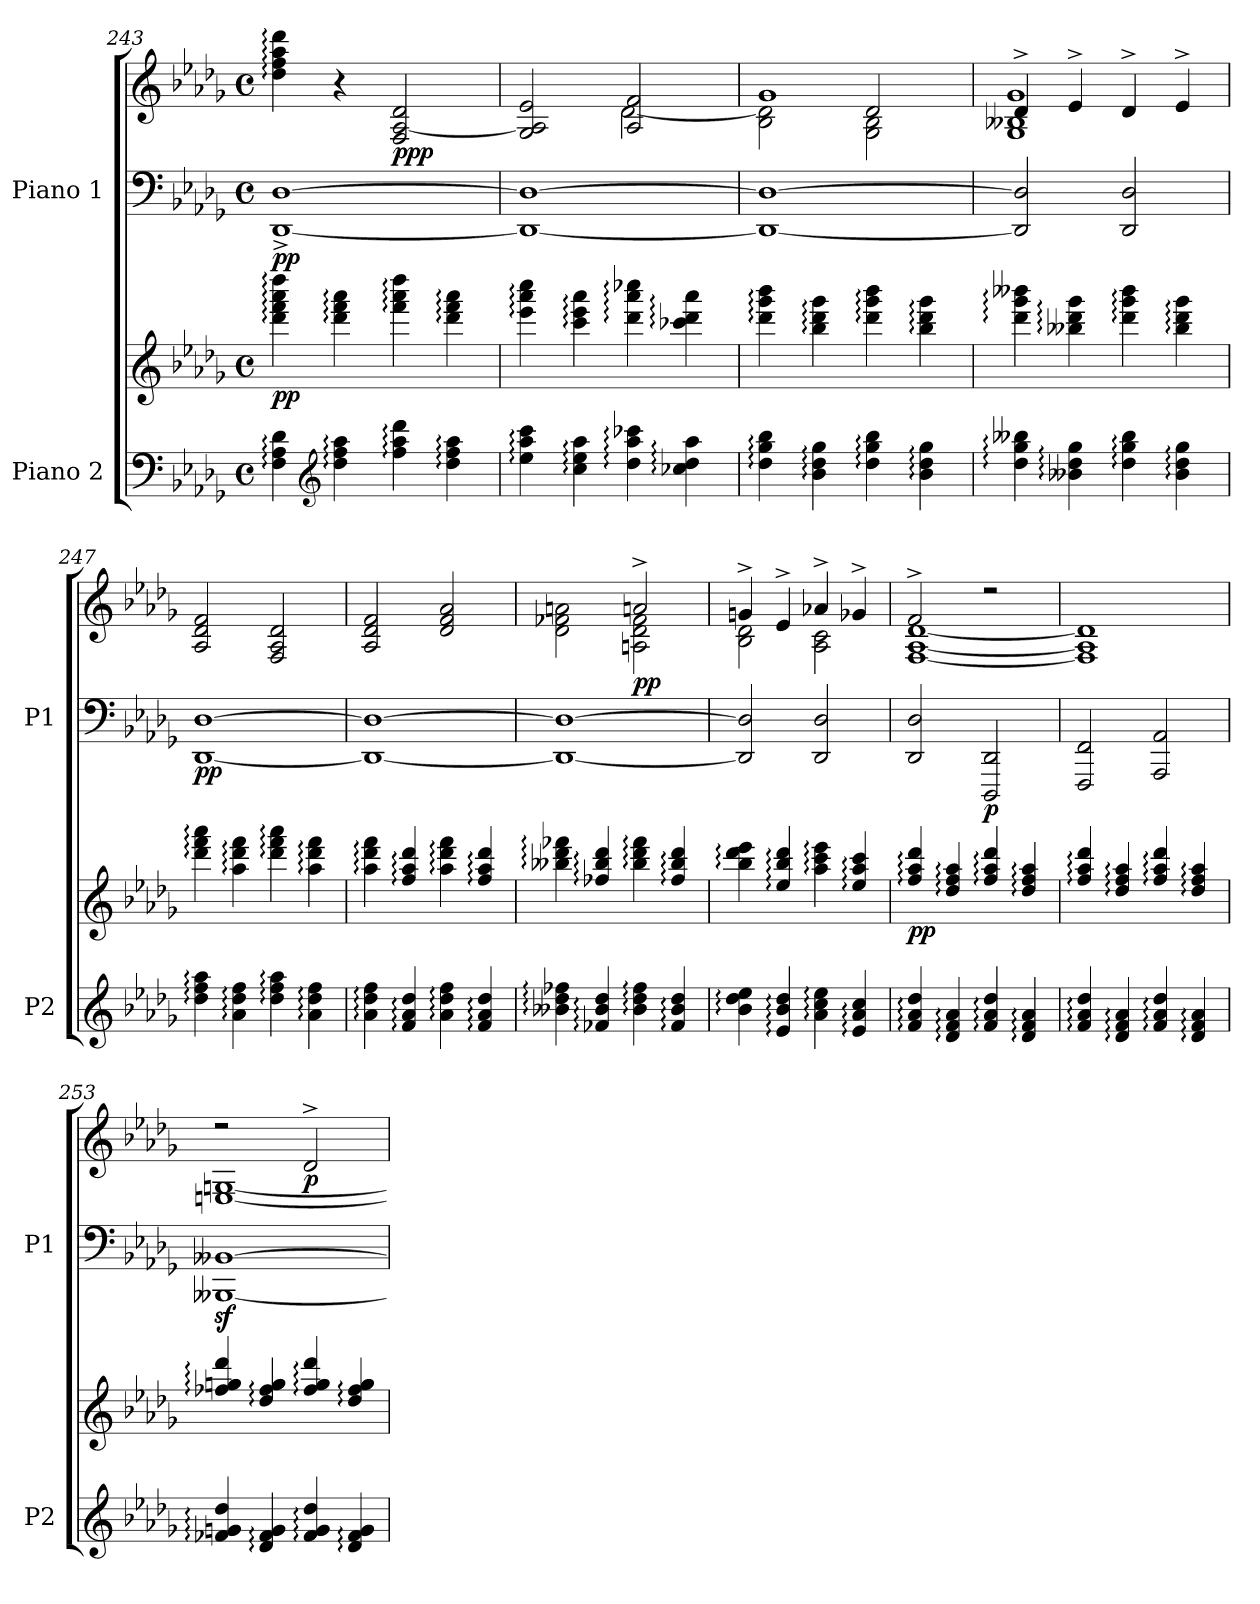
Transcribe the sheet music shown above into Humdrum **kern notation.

**kern	**kern	**dynam	**kern	**kern	**dynam
*part2	*part2	*part2	*part1	*part1	*part1
*staff4	*staff3	*staff3/4	*staff2	*staff1	*staff1/2
*I"Piano 2	*	*	*I"Piano 1	*	*
*I'P2	*	*	*I'P1	*	*
*clefF4	*clefG2	*	*clefF4	*clefG2	*
*k[b-e-a-d-g-]	*k[b-e-a-d-g-]	*	*k[b-e-a-d-g-]	*k[b-e-a-d-g-]	*
*M4/4	*M4/4	*	*M4/4	*M4/4	*
*met(c)	*met(c)	*	*met(c)	*met(c)	*
=243	=243	=243	=243	=243	=243
!	!	!LO:DY:b	!	!	!LO:DY:b=2
4F\: 4A-\: 4d-\:	4ddd-\: 4fff\: 4aaa-\: 4dddd-\:	pp	[1DD-^ [1D-^	4dd-\: 4ff\: 4aa-\: 4ddd-\:	pp
*clefG2	*	*	*	*	*
4dd-\: 4ff\: 4aa-\:	4ddd-\: 4fff\: 4aaa-\:	.	.	4r	.
!	!	!	!	!	!LO:DY:b
4ff\: 4aa-\: 4ddd-\:	4fff\: 4aaa-\: 4dddd-\:	.	.	2F/ [2A-/ 2d-/	ppp
4dd-\: 4ff\: 4aa-\:	4ddd-\: 4fff\: 4aaa-\:	.	.	.	.
=244	=244	=244	=244	=244	=244
*	*	*	*	*^	*
4ee-\: 4aa-\: 4ccc\:	4eee-\: 4aaa-\: 4cccc\:	.	1DD-_ 1D-_	2G-/ 2A-/] 2e-/	2rAyy	.
4cc\: 4ee-\: 4aa-\:	4ccc\: 4eee-\: 4aaa-\:	.	.	.	.	.
4dd-\: 4aa-\: 4ccc-X\:	4ddd-\: 4aaa-\: 4cccc-X\:	.	.	2A-/ 2f/	[2d-\	.
4cc-X\: 4dd-\: 4aa-\:	4ccc-X\: 4ddd-\: 4aaa-\:	.	.	.	.	.
=245	=245	=245	=245	=245	=245	=245
*	*	*	*	*	*^	*
4dd-\: 4gg-\: 4bb-\:	4ddd-\: 4ggg-\: 4bbb-\:	.	1DD-_ 1D-_	1g-	2B-\ 2d-\]	2ryy	.
4b-\: 4dd-\: 4gg-\:	4bb-\: 4ddd-\: 4ggg-\:	.	.	.	.	.	.
4dd-\: 4gg-\: 4bb-\:	4ddd-\: 4ggg-\: 4bbb-\:	.	.	.	2G-\ 2B-\	2d-/	.
4b-\: 4dd-\: 4gg-\:	4bb-\: 4ddd-\: 4ggg-\:	.	.	.	.	.	.
*	*	*	*	*	*v	*v	*
!!LO:PB:g=z
=246	=246	=246	=246	=246	=246	=246
4dd-\: 4gg-\: 4bb--X\:	4ddd-\: 4ggg-\: 4bbb--X\:	.	2DD-/] 2D-/]	4d-^/	1G- 1B--X 1g-	.
4b--X\: 4dd-\: 4gg-\:	4bb--X\: 4ddd-\: 4ggg-\:	.	.	4e-^/	.	.
4dd-\: 4gg-\: 4bb--\:	4ddd-\: 4ggg-\: 4bbb--\:	.	2DD-/ 2D-/	4d-^/	.	.
4b--\: 4dd-\: 4gg-\:	4bb--\: 4ddd-\: 4ggg-\:	.	.	4e-^/	.	.
*	*	*	*	*v	*v	*
=247	=247	=247	=247	=247	=247
!	!	!	!	!	!LO:DY:b=2
4dd-\: 4ff\: 4aa-\:	4ddd-\: 4fff\: 4aaa-\:	.	[1DD- [1D-	2A-/ 2d-/ 2f/	pp
4a-\: 4dd-\: 4ff\:	4aa-\: 4ddd-\: 4fff\:	.	.	.	.
4dd-\: 4ff\: 4aa-\:	4ddd-\: 4fff\: 4aaa-\:	.	.	2F/ 2A-/ 2d-/	.
4a-\: 4dd-\: 4ff\:	4aa-\: 4ddd-\: 4fff\:	.	.	.	.
=248	=248	=248	=248	=248	=248
4a-\: 4dd-\: 4ff\:	4aa-\: 4ddd-\: 4fff\:	.	1DD-_ 1D-_	2A-/ 2d-/ 2f/	.
4f/: 4a-/: 4dd-/:	4ff/: 4aa-/: 4ddd-/:	.	.	.	.
4a-\: 4dd-\: 4ff\:	4aa-\: 4ddd-\: 4fff\:	.	.	2d-/ 2f/ 2a-/	.
4f/: 4a-/: 4dd-/:	4ff/: 4aa-/: 4ddd-/:	.	.	.	.
=249	=249	=249	=249	=249	=249
*	*	*	*	*^	*
4b--X\: 4dd-\: 4ff-X\:	4bb--X\: 4ddd-\: 4fff-X\:	.	1DD-_ 1D-_	2ryy	2d-\ 2f-X\ 2an\	.
4f-X/: 4b--/: 4dd-/:	4ff-X/: 4bb--/: 4ddd-/:	.	.	.	.	.
!	!	!	!	!	!	!LO:DY:b
4b--\: 4dd-\: 4ff-\:	4bb--\: 4ddd-\: 4fff-\:	.	.	2an^/	2An\ 2d-\ 2f-\	pp
4f-/: 4b--/: 4dd-/:	4ff-/: 4bb--/: 4ddd-/:	.	.	.	.	.
!!LO:LB:g=z	!!
=250	=250	=250	=250	=250	=250	=250
4b-\: 4dd-\: 4ee-\:	4bb-\: 4ddd-\: 4eee-\:	.	2DD-/] 2D-/]	4gn^/	2B-\ 2d-\	.
4e-/: 4b-/: 4dd-/:	4ee-/: 4bb-/: 4ddd-/:	.	.	4e-^/	.	.
4a-\: 4cc\: 4ee-\:	4aa-\: 4ccc\: 4eee-\:	.	2DD-/ 2D-/	4a-X^/	2A-\ 2c\	.
4e-/: 4a-/: 4cc/:	4ee-/: 4aa-/: 4ccc/:	.	.	4g-X^/	.	.
=251	=251	=251	=251	=251	=251	=251
!	!	!LO:DY:b	!	!	!	!
4f/: 4a-/: 4dd-/:	4ff/: 4aa-/: 4ddd-/:	pp	2DD-/ 2D-/	2f^/	[1F [1A- [1d-	.
4d-/: 4f/: 4a-/:	4dd-/: 4ff/: 4aa-/:	.	.	.	.	.
!	!	!	!	!	!	!LO:DY:b=2
4f/: 4a-/: 4dd-/:	4ff/: 4aa-/: 4ddd-/:	.	2DDD-/ 2DD-/	2r	.	p
4d-/: 4f/: 4a-/:	4dd-/: 4ff/: 4aa-/:	.	.	.	.	.
=252	=252	=252	=252	=252	=252	=252
4f/: 4a-/: 4dd-/:	4ff/: 4aa-/: 4ddd-/:	.	2FFF/ 2FF/	1ryy	1F] 1A-] 1d-]	.
4d-/: 4f/: 4a-/:	4dd-/: 4ff/: 4aa-/:	.	.	.	.	.
4f/: 4a-/: 4dd-/:	4ff/: 4aa-/: 4ddd-/:	.	2AAA-/ 2AA-/	.	.	.
4d-/: 4f/: 4a-/:	4dd-/: 4ff/: 4aa-/:	.	.	.	.	.
=253	=253	=253	=253	=253	=253	=253
4f-X/: 4gn/: 4dd-/:	4ff-X/: 4ggn/: 4ddd-/:	.	[1BBB--Xz< [1BB--Xz<	2r	[1En [1Gn	.
4d-/: 4f-/: 4g/:	4dd-/: 4ff-/: 4gg/:	.	.	.	.	.
!	!	!	!	!	!	!LO:DY:b
4f-/: 4g/: 4dd-/:	4ff-/: 4gg/: 4ddd-/:	.	.	2d-^/	.	p
4d-/: 4f-/: 4g/:	4dd-/: 4ff-/: 4gg/:	.	.	.	.	.
*	*	*	*	*v	*v	*
=	=	=	=	=	=
*-	*-	*-	*-	*-	*-
